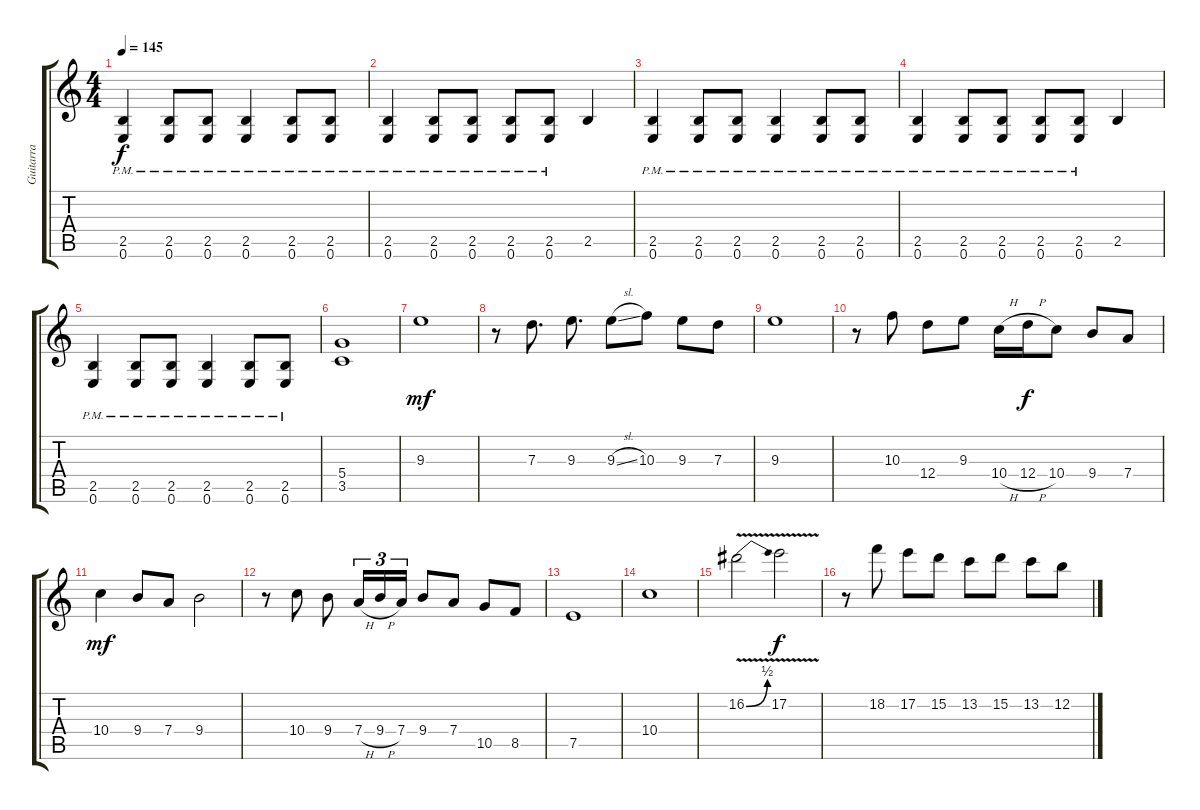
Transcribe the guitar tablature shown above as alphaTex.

\track ("Guitarra" "Guitarra") {instrument distortionguitar}
\staff {score tabs}
\tuning (E4 B3 G3 D3 A2 E2) {hide}
\ts (4 4)
\tempo 145
\clef g2
\ks c
(2.5{pm} 0.6{pm}).4{dy f} (2.5{pm} 0.6{pm}).8 (2.5{pm} 0.6{pm}).8 (2.5{pm} 0.6{pm}).4 (2.5{pm} 0.6{pm}).8 (2.5{pm} 0.6{pm}).8 |
(2.5{pm} 0.6{pm}).4 (2.5{pm} 0.6{pm}).8 (2.5{pm} 0.6{pm}).8 (2.5{pm} 0.6{pm}).8 (2.5{pm} 0.6{pm}).8 2.5.4 |
(2.5{pm} 0.6{pm}).4 (2.5{pm} 0.6{pm}).8 (2.5{pm} 0.6{pm}).8 (2.5{pm} 0.6{pm}).4 (2.5{pm} 0.6{pm}).8 (2.5{pm} 0.6{pm}).8 |
(2.5{pm} 0.6{pm}).4 (2.5{pm} 0.6{pm}).8 (2.5{pm} 0.6{pm}).8 (2.5{pm} 0.6{pm}).8 (2.5{pm} 0.6{pm}).8 2.5.4 |
(2.5{pm} 0.6{pm}).4 (2.5{pm} 0.6{pm}).8 (2.5{pm} 0.6{pm}).8 (2.5{pm} 0.6{pm}).4 (2.5{pm} 0.6{pm}).8 (2.5{pm} 0.6{pm}).8 |
(5.4 3.5).1{volume 4} |
9.3.1{dy mf volume 16} |
r.8 7.3.8{d} 9.3.8{d} 9.3{sl}.8 10.3.8 9.3.8 7.3.8 |
9.3.1 |
r.8 10.3.8 12.4.8 9.3.8 10.4{h}.16 12.4{h}.16{dy f} 10.4.8 9.4.8 7.4.8 |
10.4.4{dy mf} 9.4.8 7.4.8 9.4.2 |
r.8 10.4.8 9.4.8 7.4{h}.16{tu (3 2)} 9.4{h}.16{tu (3 2)} 7.4.16{tu (3 2)} 9.4.8 7.4.8 10.5.8 8.5.8 |
7.5.1 |
10.4.1 |
16.2{be (bend 0 0 60 2) v}.2 17.2{v}.2{dy f} |
r.8 18.2.8 17.2.8 15.2.8 13.2.8 15.2.8 13.2.8 12.2.8
